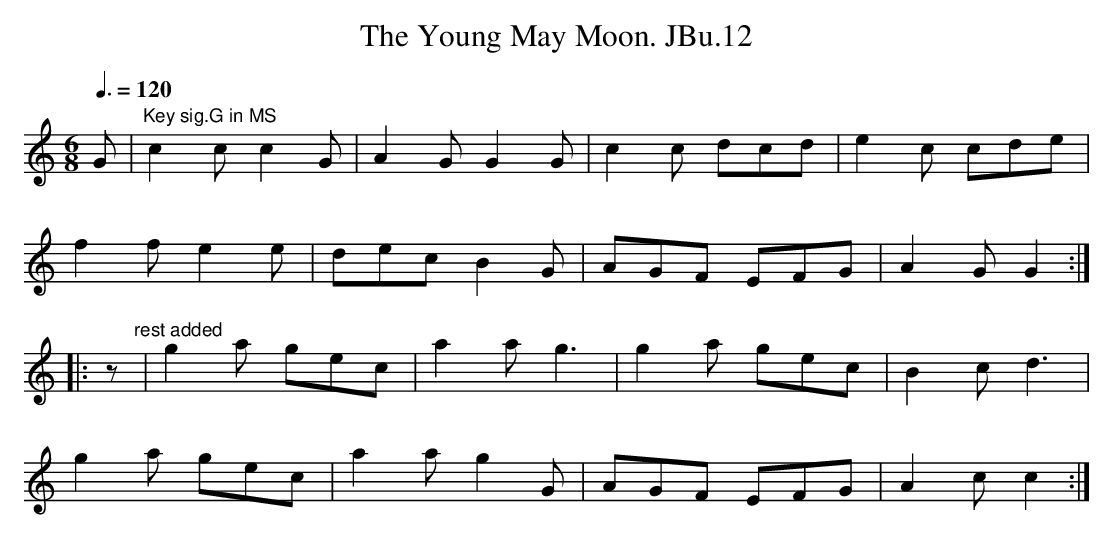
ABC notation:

X:1
T:Young May Moon. JBu.12, The
M:6/8
L:1/8
Q:3/8=120
K:C
G|"Key sig.G in MS"c2cc2G|A2GG2G|c2c dcd|e2c cde|
f2fe2e|dec B2G|AGF EFG|A2GG2:|
|:z"rest added"|g2a gec|a2ag3|g2a gec|B2cd3|
g2a gec|a2ag2G|AGF EFG|A2cc2:|
